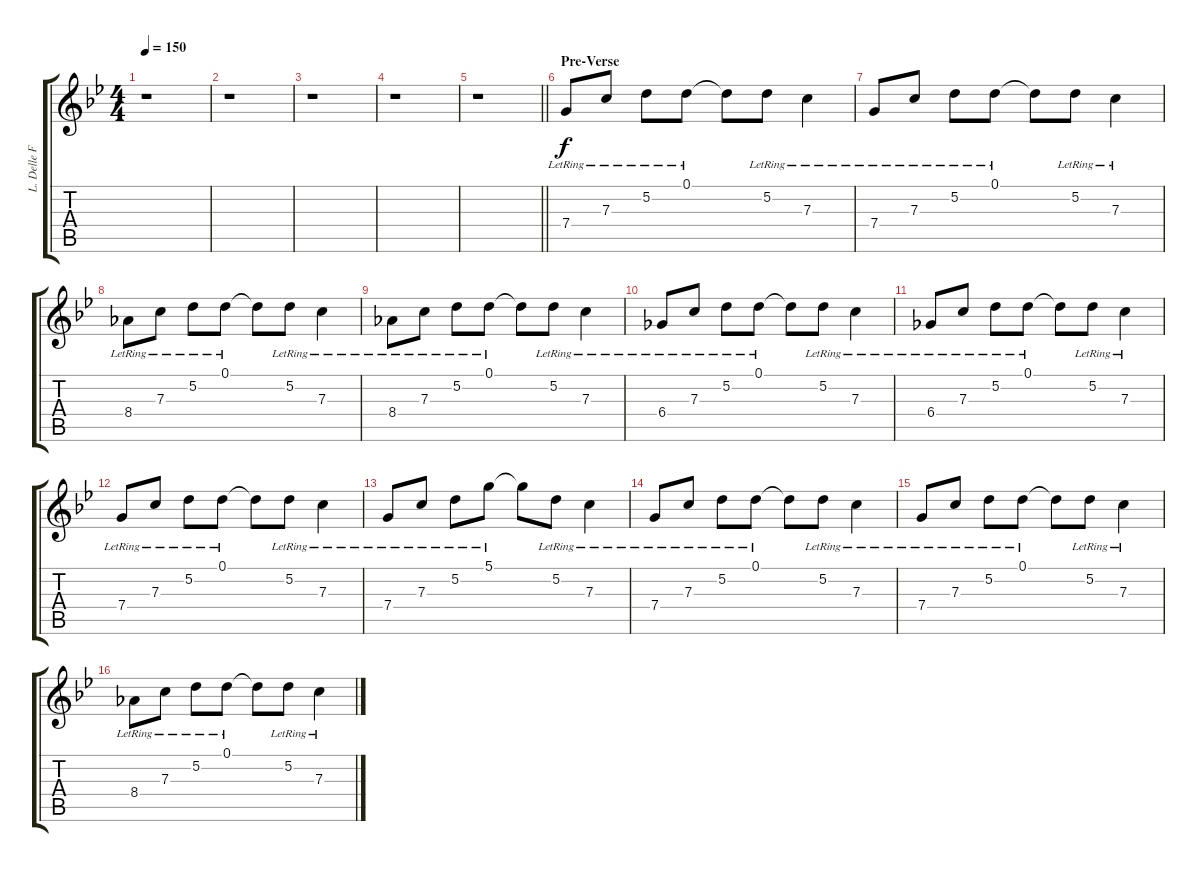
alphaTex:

\track ("L. Delle Fave (Clean Guitar R)" "L. Delle F") {instrument electricguitarclean}
\staff {score tabs}
\tuning (D4 A3 F3 C3 G2 D2) {hide}
\ts (4 4)
\tempo 150
\clef g2
\ks gminor
r.1{dy f} |
r.1 |
r.1 |
r.1 |
\barLineRight lightlight
r.1 |
\section ("" "Pre-Verse")
7.4{lr}.8 7.3{lr}.8 5.2{lr}.8 0.1{lr}.8 0.1{t}.8 5.2{lr}.8 7.3{lr}.4 |
7.4{lr}.8 7.3{lr}.8 5.2{lr}.8 0.1{lr}.8 0.1{t}.8 5.2{lr}.8 7.3{lr}.4 |
8.4{lr}.8 7.3{lr}.8 5.2{lr}.8 0.1{lr}.8 0.1{t}.8 5.2{lr}.8 7.3{lr}.4 |
8.4{lr}.8 7.3{lr}.8 5.2{lr}.8 0.1{lr}.8 0.1{t}.8 5.2{lr}.8 7.3{lr}.4 |
6.4{lr}.8 7.3{lr}.8 5.2{lr}.8 0.1{lr}.8 0.1{t}.8 5.2{lr}.8 7.3{lr}.4 |
6.4{lr}.8 7.3{lr}.8 5.2{lr}.8 0.1{lr}.8 0.1{t}.8 5.2{lr}.8 7.3{lr}.4 |
7.4{lr}.8 7.3{lr}.8 5.2{lr}.8 0.1{lr}.8 0.1{t}.8 5.2{lr}.8 7.3{lr}.4 |
7.4{lr}.8 7.3{lr}.8 5.2{lr}.8 5.1{lr}.8 5.1{t}.8 5.2{lr}.8 7.3{lr}.4 |
7.4{lr}.8 7.3{lr}.8 5.2{lr}.8 0.1{lr}.8 0.1{t}.8 5.2{lr}.8 7.3{lr}.4 |
7.4{lr}.8 7.3{lr}.8 5.2{lr}.8 0.1{lr}.8 0.1{t}.8 5.2{lr}.8 7.3{lr}.4 |
8.4{lr}.8 7.3{lr}.8 5.2{lr}.8 0.1{lr}.8 0.1{t}.8 5.2{lr}.8 7.3{lr}.4
